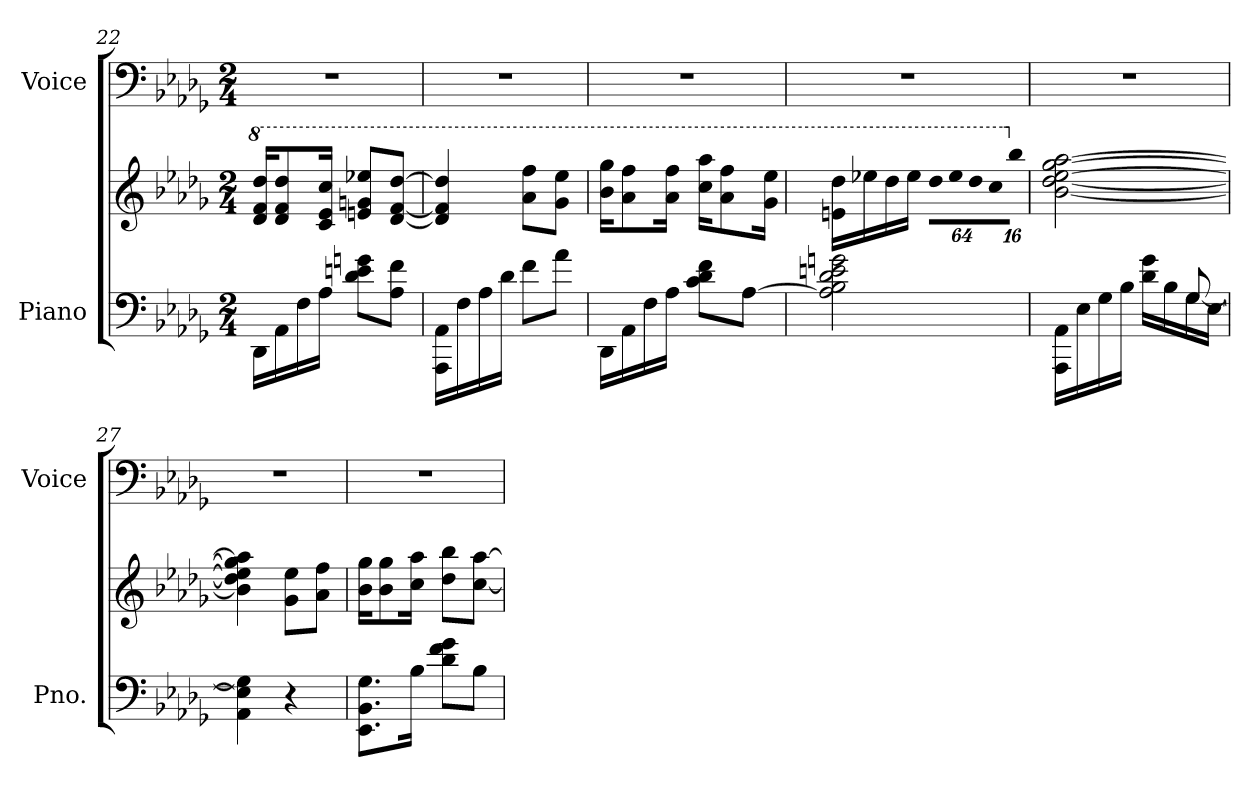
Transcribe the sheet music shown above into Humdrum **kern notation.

**kern	**kern	**kern
*part2	*part2	*part1
*staff3	*staff2	*staff1
*I"Piano	*	*I"Voice
*I'Pno.	*	*I'Voice
*clefF4	*clefG2	*clefF4
*k[b-e-a-d-g-]	*k[b-e-a-d-g-]	*k[b-e-a-d-g-]
*D-:	*D-:	*D-:
*M2/4	*M2/4	*M2/4
*	*8va	*
=22	=22	=22
!	!	!LO:N:vis=1
16DD-i\LL	16dd-i/ 16ffi 16ddd-iKL	2r
16AA-i\	8dd-i/ 8ffi 8ddd-i	.
16Fi\	.	.
16A-i\JJ	16cci/ 16ee-i 16ccciJk	.
8d-i\ 8eni 8gniL	8eeni/ 8ggni 8eee-XiL	.
8A-i\ 8fiJ	[<8dd-i/ [<8ffi [>8ddd-iJ	.
!!LO:LB:g=z
=23	=23	=23
!	!	!LO:N:vis=1
16AAA-i\ 16AA-iLL	4dd-i/] 4ffi] 4ddd-i]	2r
16Fi\	.	.
16A-i\	.	.
16d-i\JJ	.	.
8fi\L	8aa-i\ 8fffiL	.
8a-i\J	8gg-i\ 8eee-iJ	.
=24	=24	=24
!	!	!LO:N:vis=1
16DD-i\LL	16bb-i\ 16ggg-iKL	2r
16AA-i\	8aa-i\ 8fffi	.
16Fi\	.	.
16A-i\JJ	16aa-i\ 16fffiJk	.
8ci\ 8d-i 8fiL	16ccci\ 16aaa-iKL	.
.	8aa-i\ 8fffi	.
[<8A-i\J	.	.
.	16gg-i\ 16eee-iJk	.
=25	=25	=25
!	!	!LO:N:vis=1
2A-i\] 2B-i 2d-i 2eni 2gni	16eeni\ 16ddd-iLL	2r
.	16eee-Xi\	.
.	16ddd-i\	.
.	16eee-i\JJ	.
*	*Xbrackettup	*
!	!LO:N:vis=16	!
.	1024%51ddd-i\LL	.
!	!LO:N:vis=16	!
.	1024%51eee-i\	.
!	!LO:N:vis=16	!
.	1024%51ddd-i\	.
!	!LO:N:vis=16	!
.	1024%51ccci\	.
*	*X8va	*
!	!LO:N:vis=16	!
.	256%13bb-i\JJ	.
!!LO:LB:g=z
=26	=26	=26
*^	*	*
!	!	!	!LO:N:vis=1
16AAA-i\ 16AA-iLL	4.ryy	[<2b-i\ [<2dd-i [>2ee-i [>2gg-i [>2aa-i	2r
16E-i\	.	.	.
16G-i\	.	.	.
16B-i\JJ	.	.	.
16d-i\ 16g-iLL	.	.	.
16B-i\	.	.	.
16G-i\	[>8G-i/	.	.
[>16E-i\JJ	.	.	.
*v	*v	*	*
=27	=27	=27
!	!	!LO:N:vis=1
4AA-i\ 4E-i] 4G-i]	4b-i\] 4dd-i] 4ee-i] 4gg-i] 4aa-i]	2r
4r	8g-i\ 8ee-iL	.
.	8a-i\ 8ffiJ	.
=28	=28	=28
!	!	!LO:N:vis=1
8.EE-i\ 8.BB-i 8.G-iL	16b-i\ 16gg-iKL	2r
.	8b-i\ 8gg-i	.
16B-i\Jk	16cci\ 16aa-iJk	.
8d-i\ 8fi 8g-iL	8dd-i\ 8bb-iL	.
8B-i\J	[<8cci\ [>8aa-iJ	.
=	=	=
*-	*-	*-
